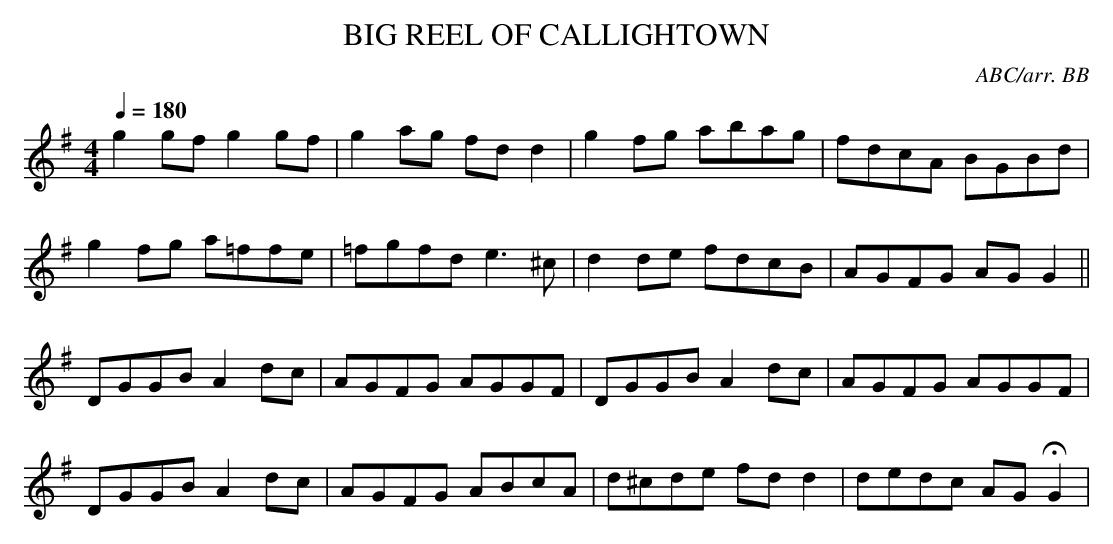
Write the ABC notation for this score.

X:1
T:BIG REEL OF CALLIGHTOWN
C:ABC/arr. BB
Q:1/4=180
M:4/4
L:1/8
K:G
g2gf g2gf|g2ag fdd2|g2fg abag|fdcA BGBd|
g2 fg a=ffe|=fgfd e3^c|d2 de fdcB|AGFG AG G2||
DGGB A2 dc|AGFG AGGF|DGGB A2 dc|AGFG AGGF |
DGGB A2 dc|AGFG ABcA|d^cde fdd2|dedc AG HG2 |
